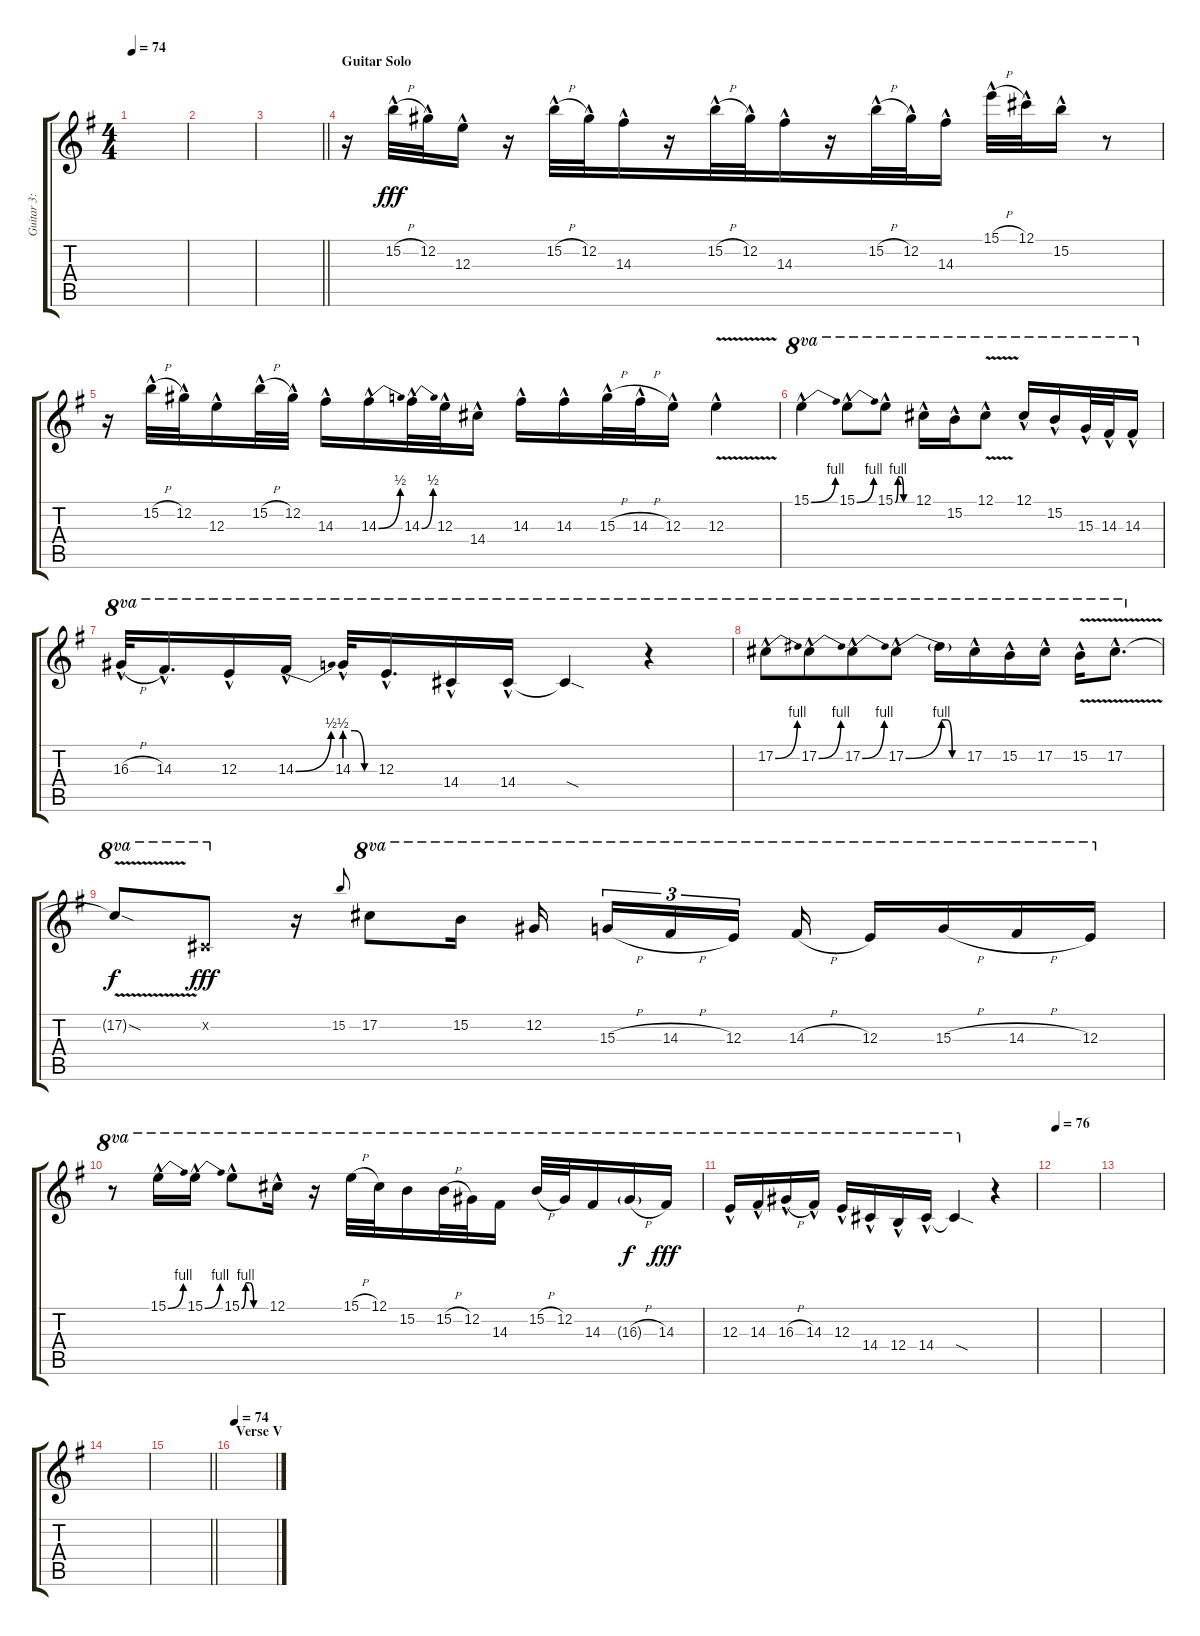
\track ("Guitar 3: Tony" "Guitar 3: ") {instrument distortionguitar}
\staff {score tabs}
\tuning (Db4 Ab3 E3 B2 Gb2 Db2) {hide}
\ts (4 4)
\tempo 74
\clef g2
\ks g
|
|
\barLineRight lightlight
|
\section ("" "Guitar Solo")
r.16 15.2{h hac}.32{dy fff} 12.2{hac}.32 12.3{hac}.16 r.16 15.2{h hac}.32 12.2{hac}.32 14.3{hac}.16 r.16 15.2{h hac}.32 12.2{hac}.32{beam merge} 14.3{hac}.16 r.16 15.2{h hac}.32 12.2{hac}.32{beam merge} 14.3{hac}.16 15.1{h hac}.32 12.1{hac}.32 15.2{hac}.16 r.8 |
r.16 15.2{h hac}.32 12.2{hac}.32 12.3{hac}.16 15.2{h hac}.32 12.2{hac}.32 14.3{hac}.16 14.3{be (bend 0 0 60 2) hac}.16 14.3{be (bend 0 0 60 2) hac}.32 12.3{hac}.32 14.4{hac}.16 14.3{hac}.16 14.3{hac}.16 15.3{h hac}.32 14.3{h hac}.32 12.3{hac}.16 12.3{v hac}.4 |
15.1{be (bend 0 0 60 4) hac}.4{ot 8va} 15.1{be (bend 0 0 60 4) hac}.8{ot 8va} 15.1{be (custom 0 0 10 4 20 4 30 0 60 0) hac}.8{ot 8va} 12.1{hac}.16{ot 8va} 15.2{hac}.16{ot 8va} 12.1{v hac}.8{ot 8va} 12.1{hac}.16{ot 8va} 15.2{hac}.16{ot 8va} 15.3{hac}.32{ot 8va} 14.3{hac}.32{ot 8va} 14.3{hac}.16{ot 8va} |
16.3{h hac}.32{ot 8va} 14.3{hac}.16{d ot 8va} 12.3{hac}.16{ot 8va} 14.3{be (bend 0 0 60 2) hac}.16{ot 8va} 14.3{be (custom 0 2 20 2 40 0 60 0) hac}.32{ot 8va} 12.3{hac}.16{d ot 8va} 14.4{hac}.16{ot 8va} 14.4{hac}.16{ot 8va} 14.4{sod t}.4{ot 8va} r.4{ot 8va} |
17.2{be (bend 0 0 60 4) hac}.8{ot 8va} 17.2{be (bend 0 0 60 4) hac}.8{ot 8va beam merge} 17.2{be (bend 0 0 60 4) hac}.8{ot 8va} 17.2{be (bend 0 0 60 4) hac}.8{ot 8va} 17.2{be (custom 0 4 15 4 30 0 60 0) t}.16{ot 8va} 17.2{hac}.16{ot 8va} 15.2{hac}.16{ot 8va} 17.2{hac}.16{ot 8va} 15.2{v hac}.16{ot 8va} 17.2{v hac}.8{d ot 8va} |
17.2{sod t}.8{ot 8va dy f} 5.2{x}.8{ot 8va dy fff} r.16 15.2.8{gr onbeat} 17.2.8{ot 8va} 15.2.16{ot 8va} 12.2.16{ot 8va beam splitsecondary} 15.3{h}.16{tu (3 2) ot 8va} 14.3{h}.16{tu (3 2) ot 8va} 12.3.16{tu (3 2) ot 8va beam splitsecondary} 14.3{h}.16{ot 8va} 12.3.16{ot 8va} 15.3{h}.16{ot 8va} 14.3{h}.16{ot 8va} 12.3.16{ot 8va} |
r.8{ot 8va} 15.1{be (bend 0 0 60 4) hac}.16{ot 8va} 15.1{be (bend 0 0 60 4) hac}.16{ot 8va} 15.1{be (custom 0 0 10 4 20 4 30 0 60 0) hac}.8{ot 8va} 12.1{hac}.16{ot 8va} r.16{ot 8va} 15.1{h}.32{ot 8va} 12.1.32{ot 8va} 15.2.16{ot 8va} 15.2{h}.32{ot 8va} 12.2.32{ot 8va} 14.3.16{ot 8va} 15.2{h}.32{ot 8va} 12.2.32{ot 8va} 14.3.16{ot 8va} 16.3{h g}.16{ot 8va dy f} 14.3.16{ot 8va dy fff} |
12.3{hac}.16{ot 8va} 14.3{hac}.16{ot 8va} 16.3{h hac}.16{ot 8va} 14.3{hac}.16{ot 8va} 12.3{hac}.16{ot 8va} 14.4{hac}.16{ot 8va} 12.4{hac}.16{ot 8va} 14.4{hac}.16{ot 8va} 14.4{sod t}.4{ot 8va} r.4 |
\tempo 76
|
|
|
\barLineRight lightlight
|
\section ("" "Verse V")
\tempo 74
